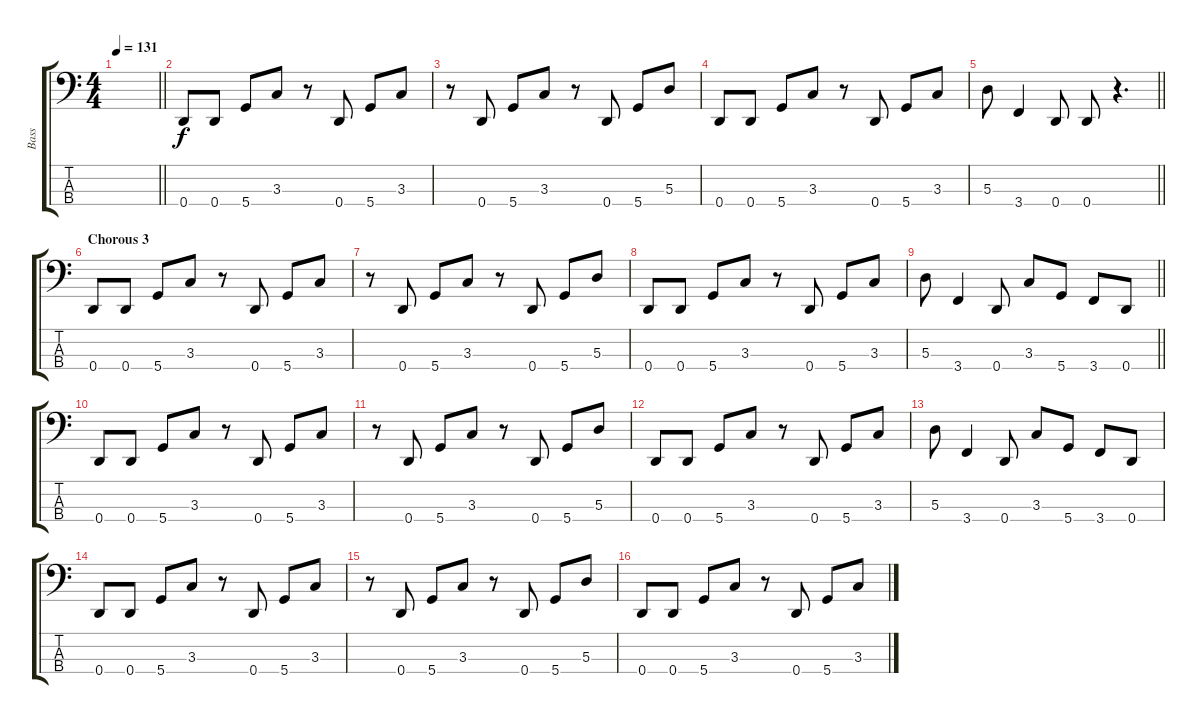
\track ("Bass" "Bass") {instrument electricbassfinger}
\staff {score tabs}
\tuning (G2 D2 A1 D1) {hide}
\ts (4 4)
\tempo 131
\clef f4
\barLineRight lightlight
\ks c
|
\section ("" "")
0.4.8 0.4.8 5.4.8 3.3.8 r.8 0.4.8 5.4.8 3.3.8 |
r.8 0.4.8 5.4.8 3.3.8 r.8 0.4.8 5.4.8 5.3.8 |
0.4.8 0.4.8 5.4.8 3.3.8 r.8 0.4.8 5.4.8 3.3.8 |
\barLineRight lightlight
5.3.8 3.4.4 0.4.8 0.4.8 r.4{d} |
\section ("" "Chorous 3")
0.4.8 0.4.8 5.4.8 3.3.8 r.8 0.4.8 5.4.8 3.3.8 |
r.8 0.4.8 5.4.8 3.3.8 r.8 0.4.8 5.4.8 5.3.8 |
0.4.8 0.4.8 5.4.8 3.3.8 r.8 0.4.8 5.4.8 3.3.8 |
\barLineRight lightlight
5.3.8 3.4.4 0.4.8 3.3.8 5.4.8 3.4.8 0.4.8 |
0.4.8 0.4.8 5.4.8 3.3.8 r.8 0.4.8 5.4.8 3.3.8 |
r.8 0.4.8 5.4.8 3.3.8 r.8 0.4.8 5.4.8 5.3.8 |
0.4.8 0.4.8 5.4.8 3.3.8 r.8 0.4.8 5.4.8 3.3.8 |
5.3.8 3.4.4 0.4.8 3.3.8 5.4.8 3.4.8 0.4.8 |
0.4.8 0.4.8 5.4.8 3.3.8 r.8 0.4.8 5.4.8 3.3.8 |
r.8 0.4.8 5.4.8 3.3.8 r.8 0.4.8 5.4.8 5.3.8 |
0.4.8 0.4.8 5.4.8 3.3.8 r.8 0.4.8 5.4.8 3.3.8
